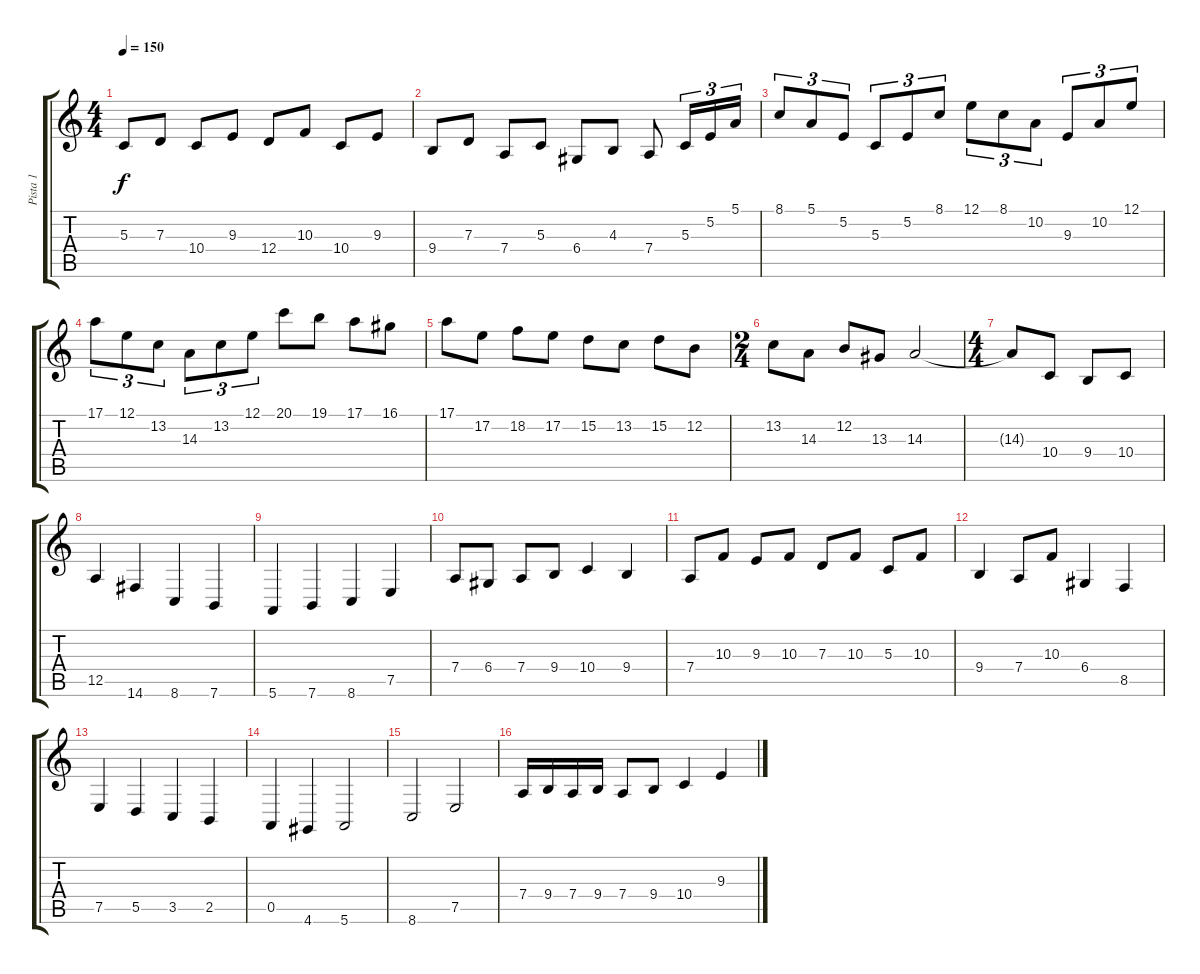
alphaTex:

\track ("Pista 1" "Pista 1") {instrument violin}
\staff {score tabs}
\tuning (E4 B3 G3 D3 A2 E2) {hide}
\ts (4 4)
\tempo 150
\clef g2
\ks c
5.3{t}.8{dy f} 7.3.8 10.4.8 9.3.8 12.4.8 10.3.8 10.4.8 9.3.8 |
9.4.8 7.3.8 7.4.8 5.3.8 6.4.8 4.3.8 7.4.8 5.3.16{tu (3 2)} 5.2.16{tu (3 2)} 5.1.16{tu (3 2)} |
8.1.8{tu (3 2)} 5.1.8{tu (3 2)} 5.2.8{tu (3 2)} 5.3.8{tu (3 2)} 5.2.8{tu (3 2)} 8.1.8{tu (3 2)} 12.1.8{tu (3 2)} 8.1.8{tu (3 2)} 10.2.8{tu (3 2)} 9.3.8{tu (3 2)} 10.2.8{tu (3 2)} 12.1.8{tu (3 2)} |
17.1.8{tu (3 2)} 12.1.8{tu (3 2)} 13.2.8{tu (3 2)} 14.3.8{tu (3 2)} 13.2.8{tu (3 2)} 12.1.8{tu (3 2)} 20.1.8 19.1.8 17.1.8 16.1.8 |
17.1.8 17.2.8 18.2.8 17.2.8 15.2.8 13.2.8 15.2.8 12.2.8 |
\ts (2 4)
13.2.8 14.3.8 12.2.8 13.3.8 14.3.2 |
\ts (4 4)
14.3{t}.8 10.4.8 9.4.8 10.4.8 |
12.5.4 14.6.4 8.6.4 7.6.4 |
5.6.4 7.6.4 8.6.4 7.5.4 |
7.4.8 6.4.8 7.4.8 9.4.8 10.4.4 9.4.4 |
7.4.8 10.3.8 9.3.8 10.3.8 7.3.8 10.3.8 5.3.8 10.3.8 |
9.4.4 7.4.8 10.3.8 6.4.4 8.5.4 |
7.5.4 5.5.4 3.5.4 2.5.4 |
0.5.4 4.6.4 5.6.2 |
8.6.2 7.5.2 |
7.4.16 9.4.16 7.4.16 9.4.16 7.4.8 9.4.8 10.4.4 9.3.4
